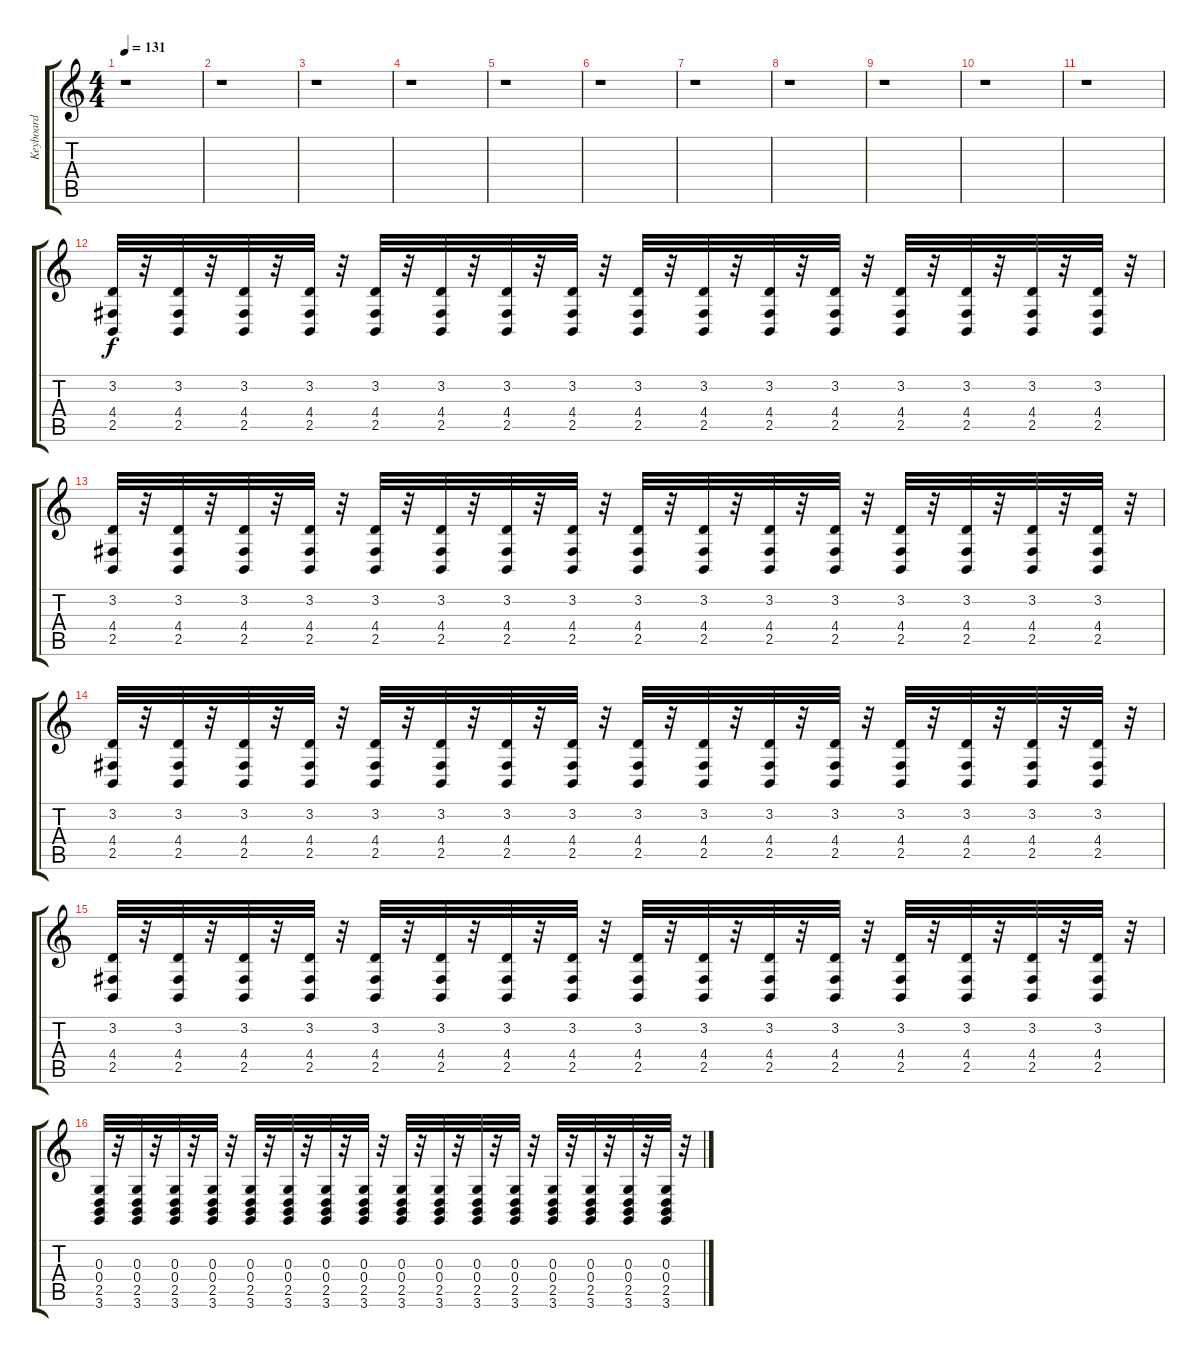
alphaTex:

\track ("Keyboard" "Keyboard") {instrument lead2sawtooth}
\staff {score tabs}
\tuning (E4 B3 G3 D3 A2 E2) {hide}
\ts (4 4)
\tempo 131
\clef g2
\ks c
r.1{dy f} |
r.1 |
r.1 |
r.1 |
r.1 |
r.1 |
r.1 |
r.1 |
r.1 |
r.1 |
r.1 |
(3.2 4.4 2.5).32{balance 8} r.32 (3.2 4.4 2.5).32 r.32 (3.2 4.4 2.5).32 r.32 (3.2 4.4 2.5).32 r.32 (3.2 4.4 2.5).32 r.32 (3.2 4.4 2.5).32 r.32 (3.2 4.4 2.5).32 r.32 (3.2 4.4 2.5).32 r.32 (3.2 4.4 2.5).32 r.32 (3.2 4.4 2.5).32 r.32 (3.2 4.4 2.5).32 r.32 (3.2 4.4 2.5).32 r.32 (3.2 4.4 2.5).32 r.32 (3.2 4.4 2.5).32 r.32 (3.2 4.4 2.5).32 r.32 (3.2 4.4 2.5).32 r.32 |
(3.2 4.4 2.5).32{balance 0} r.32 (3.2 4.4 2.5).32 r.32 (3.2 4.4 2.5).32 r.32 (3.2 4.4 2.5).32 r.32 (3.2 4.4 2.5).32 r.32 (3.2 4.4 2.5).32 r.32 (3.2 4.4 2.5).32 r.32 (3.2 4.4 2.5).32 r.32 (3.2 4.4 2.5).32 r.32 (3.2 4.4 2.5).32 r.32 (3.2 4.4 2.5).32 r.32 (3.2 4.4 2.5).32 r.32 (3.2 4.4 2.5).32 r.32 (3.2 4.4 2.5).32 r.32 (3.2 4.4 2.5).32 r.32 (3.2 4.4 2.5).32 r.32 |
(3.2 4.4 2.5).32{balance 8} r.32 (3.2 4.4 2.5).32 r.32 (3.2 4.4 2.5).32 r.32 (3.2 4.4 2.5).32 r.32 (3.2 4.4 2.5).32 r.32 (3.2 4.4 2.5).32 r.32 (3.2 4.4 2.5).32 r.32 (3.2 4.4 2.5).32 r.32 (3.2 4.4 2.5).32 r.32 (3.2 4.4 2.5).32 r.32 (3.2 4.4 2.5).32 r.32 (3.2 4.4 2.5).32 r.32 (3.2 4.4 2.5).32 r.32 (3.2 4.4 2.5).32 r.32 (3.2 4.4 2.5).32 r.32 (3.2 4.4 2.5).32 r.32 |
(3.2 4.4 2.5).32{balance 16} r.32 (3.2 4.4 2.5).32 r.32 (3.2 4.4 2.5).32 r.32 (3.2 4.4 2.5).32 r.32 (3.2 4.4 2.5).32 r.32 (3.2 4.4 2.5).32 r.32 (3.2 4.4 2.5).32 r.32 (3.2 4.4 2.5).32 r.32 (3.2 4.4 2.5).32 r.32 (3.2 4.4 2.5).32 r.32 (3.2 4.4 2.5).32 r.32 (3.2 4.4 2.5).32 r.32 (3.2 4.4 2.5).32 r.32 (3.2 4.4 2.5).32 r.32 (3.2 4.4 2.5).32 r.32 (3.2 4.4 2.5).32 r.32 |
(0.3 0.4 2.5 3.6).32{balance 8} r.32 (0.3 0.4 2.5 3.6).32 r.32 (0.3 0.4 2.5 3.6).32 r.32 (0.3 0.4 2.5 3.6).32 r.32 (0.3 0.4 2.5 3.6).32 r.32 (0.3 0.4 2.5 3.6).32 r.32 (0.3 0.4 2.5 3.6).32 r.32 (0.3 0.4 2.5 3.6).32 r.32 (0.3 0.4 2.5 3.6).32 r.32 (0.3 0.4 2.5 3.6).32 r.32 (0.3 0.4 2.5 3.6).32 r.32 (0.3 0.4 2.5 3.6).32 r.32 (0.3 0.4 2.5 3.6).32 r.32 (0.3 0.4 2.5 3.6).32 r.32 (0.3 0.4 2.5 3.6).32 r.32 (0.3 0.4 2.5 3.6).32 r.32
